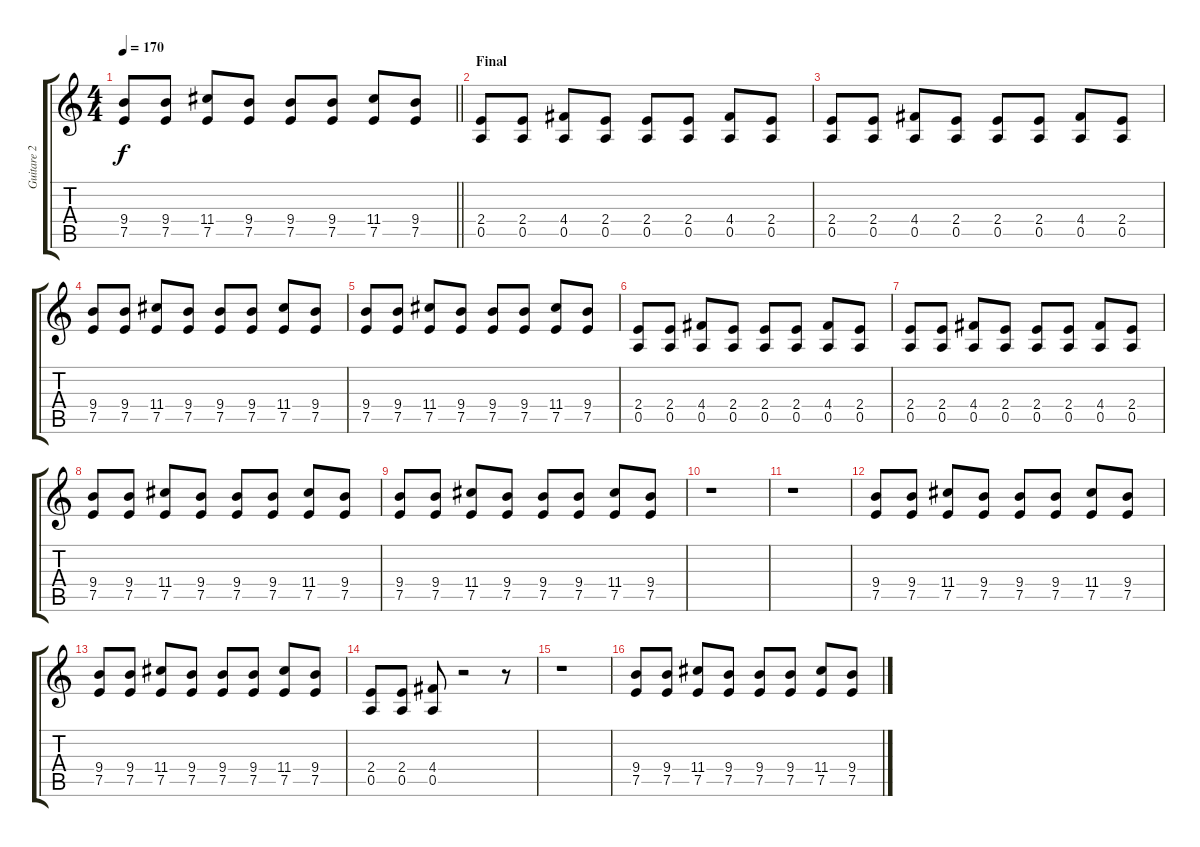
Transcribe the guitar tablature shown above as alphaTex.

\track ("Guitare 2" "Guitare 2") {instrument overdrivenguitar}
\staff {score tabs}
\tuning (E4 B3 G3 D3 A2 E2) {hide}
\ts (4 4)
\tempo 170
\clef g2
\barLineRight lightlight
\ks c
(9.4 7.5).8{dy f} (9.4 7.5).8 (11.4 7.5).8 (9.4 7.5).8 (9.4 7.5).8 (9.4 7.5).8 (11.4 7.5).8 (9.4 7.5).8 |
\section ("" "Final")
(2.4 0.5).8 (2.4 0.5).8 (4.4 0.5).8 (2.4 0.5).8 (2.4 0.5).8 (2.4 0.5).8 (4.4 0.5).8 (2.4 0.5).8 |
(2.4 0.5).8 (2.4 0.5).8 (4.4 0.5).8 (2.4 0.5).8 (2.4 0.5).8 (2.4 0.5).8 (4.4 0.5).8 (2.4 0.5).8 |
(9.4 7.5).8 (9.4 7.5).8 (11.4 7.5).8 (9.4 7.5).8 (9.4 7.5).8 (9.4 7.5).8 (11.4 7.5).8 (9.4 7.5).8 |
(9.4 7.5).8 (9.4 7.5).8 (11.4 7.5).8 (9.4 7.5).8 (9.4 7.5).8 (9.4 7.5).8 (11.4 7.5).8 (9.4 7.5).8 |
(2.4 0.5).8 (2.4 0.5).8 (4.4 0.5).8 (2.4 0.5).8 (2.4 0.5).8 (2.4 0.5).8 (4.4 0.5).8 (2.4 0.5).8 |
(2.4 0.5).8 (2.4 0.5).8 (4.4 0.5).8 (2.4 0.5).8 (2.4 0.5).8 (2.4 0.5).8 (4.4 0.5).8 (2.4 0.5).8 |
(9.4 7.5).8 (9.4 7.5).8 (11.4 7.5).8 (9.4 7.5).8 (9.4 7.5).8 (9.4 7.5).8 (11.4 7.5).8 (9.4 7.5).8 |
(9.4 7.5).8 (9.4 7.5).8 (11.4 7.5).8 (9.4 7.5).8 (9.4 7.5).8 (9.4 7.5).8 (11.4 7.5).8 (9.4 7.5).8 |
r.1 |
r.1 |
(9.4 7.5).8 (9.4 7.5).8 (11.4 7.5).8 (9.4 7.5).8 (9.4 7.5).8 (9.4 7.5).8 (11.4 7.5).8 (9.4 7.5).8 |
(9.4 7.5).8 (9.4 7.5).8 (11.4 7.5).8 (9.4 7.5).8 (9.4 7.5).8 (9.4 7.5).8 (11.4 7.5).8 (9.4 7.5).8 |
(2.4 0.5).8 (2.4 0.5).8 (4.4 0.5).8 r.2 r.8 |
r.1 |
(9.4 7.5).8 (9.4 7.5).8 (11.4 7.5).8 (9.4 7.5).8 (9.4 7.5).8 (9.4 7.5).8 (11.4 7.5).8 (9.4 7.5).8
